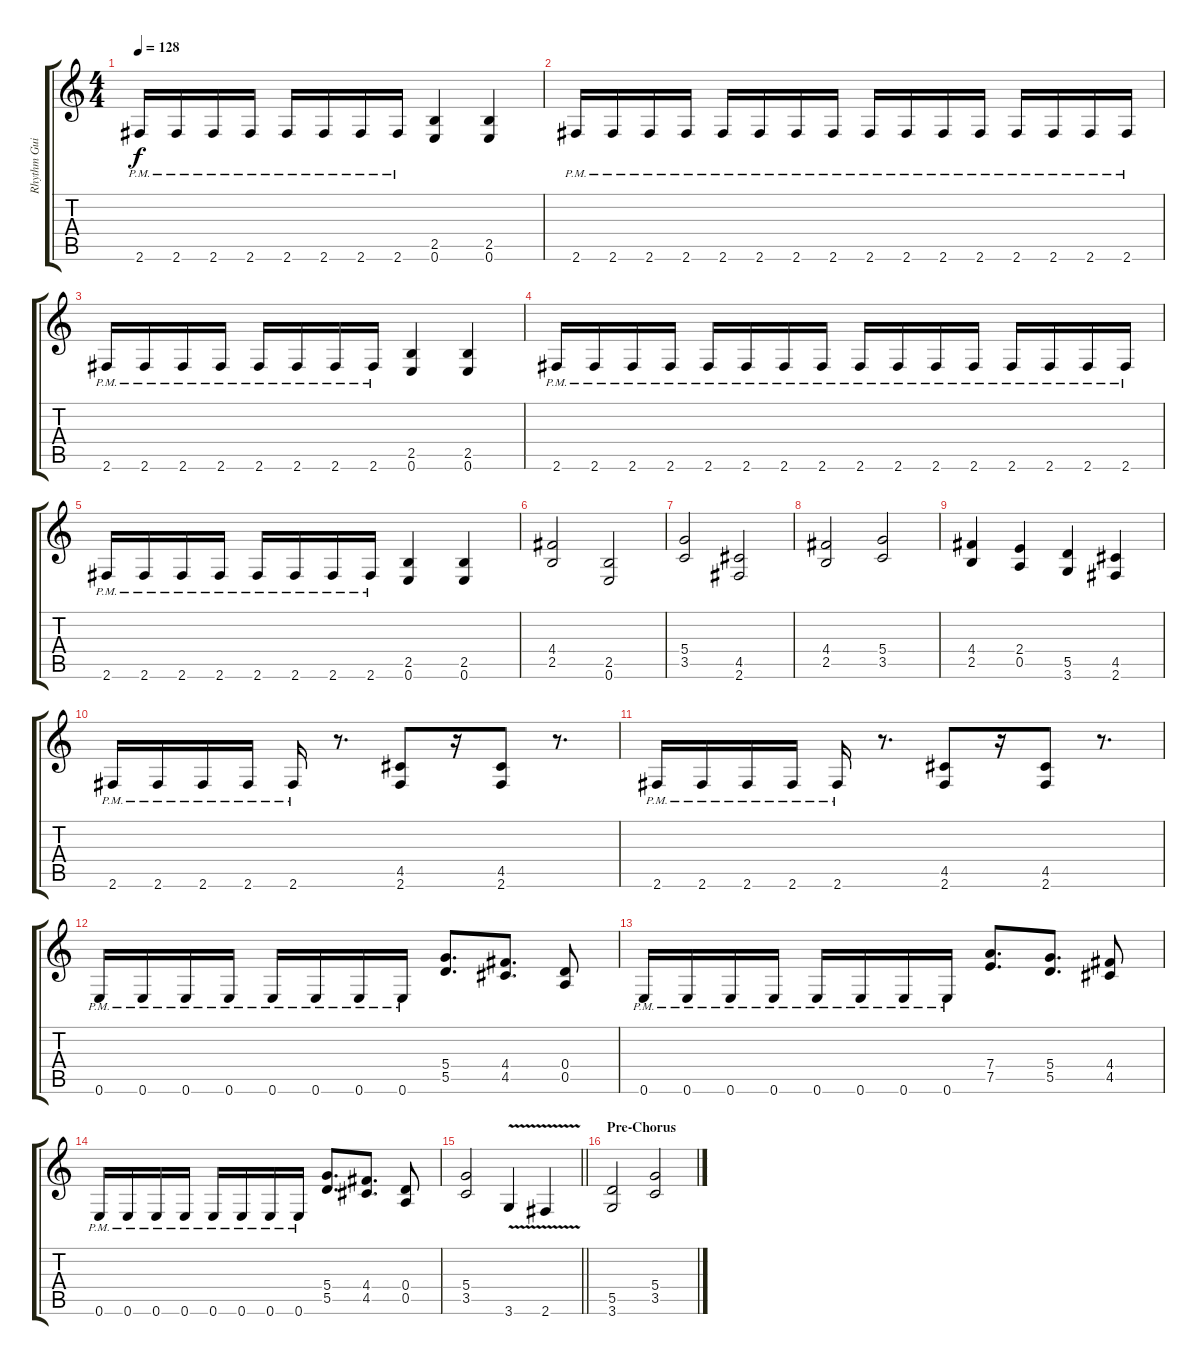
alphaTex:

\track ("Rhythm Guitar" "Rhythm Gui") {instrument distortionguitar}
\staff {score tabs}
\tuning (E4 B3 G3 D3 A2 E2) {hide}
\ts (4 4)
\tempo 128
\clef g2
\ks c
2.6{pm}.16{dy f} 2.6{pm}.16 2.6{pm}.16 2.6{pm}.16 2.6{pm}.16 2.6{pm}.16 2.6{pm}.16 2.6{pm}.16 (2.5 0.6).4 (2.5 0.6).4 |
2.6{pm}.16 2.6{pm}.16 2.6{pm}.16 2.6{pm}.16 2.6{pm}.16 2.6{pm}.16 2.6{pm}.16 2.6{pm}.16 2.6{pm}.16 2.6{pm}.16 2.6{pm}.16 2.6{pm}.16 2.6{pm}.16 2.6{pm}.16 2.6{pm}.16 2.6{pm}.16 |
2.6{pm}.16 2.6{pm}.16 2.6{pm}.16 2.6{pm}.16 2.6{pm}.16 2.6{pm}.16 2.6{pm}.16 2.6{pm}.16 (2.5 0.6).4 (2.5 0.6).4 |
2.6{pm}.16 2.6{pm}.16 2.6{pm}.16 2.6{pm}.16 2.6{pm}.16 2.6{pm}.16 2.6{pm}.16 2.6{pm}.16 2.6{pm}.16 2.6{pm}.16 2.6{pm}.16 2.6{pm}.16 2.6{pm}.16 2.6{pm}.16 2.6{pm}.16 2.6{pm}.16 |
2.6{pm}.16 2.6{pm}.16 2.6{pm}.16 2.6{pm}.16 2.6{pm}.16 2.6{pm}.16 2.6{pm}.16 2.6{pm}.16 (2.5 0.6).4 (2.5 0.6).4 |
(4.4 2.5).2 (2.5 0.6).2 |
(5.4 3.5).2 (4.5 2.6).2 |
(4.4 2.5).2 (5.4 3.5).2 |
(4.4 2.5).4 (2.4 0.5).4 (5.5 3.6).4 (4.5 2.6).4 |
2.6{pm}.16 2.6{pm}.16 2.6{pm}.16 2.6{pm}.16 2.6{pm}.16 r.8{d} (4.5 2.6).8 r.16 (4.5 2.6).8 r.8{d} |
2.6{pm}.16 2.6{pm}.16 2.6{pm}.16 2.6{pm}.16 2.6{pm}.16 r.8{d} (4.5 2.6).8 r.16 (4.5 2.6).8 r.8{d} |
0.6{pm}.16 0.6{pm}.16 0.6{pm}.16 0.6{pm}.16 0.6{pm}.16 0.6{pm}.16 0.6{pm}.16 0.6{pm}.16 (5.4 5.5).8{d} (4.4 4.5).8{d} (0.4 0.5).8 |
0.6{pm}.16 0.6{pm}.16 0.6{pm}.16 0.6{pm}.16 0.6{pm}.16 0.6{pm}.16 0.6{pm}.16 0.6{pm}.16 (7.4 7.5).8{d} (5.4 5.5).8{d} (4.4 4.5).8 |
0.6{pm}.16 0.6{pm}.16 0.6{pm}.16 0.6{pm}.16 0.6{pm}.16 0.6{pm}.16 0.6{pm}.16 0.6{pm}.16 (5.4 5.5).8{d} (4.4 4.5).8{d} (0.4 0.5).8 |
\barLineRight lightlight
(5.4 3.5).2 3.6{v}.4 2.6{v}.4 |
\section ("" "Pre-Chorus")
(5.5 3.6).2 (5.4 3.5).2
